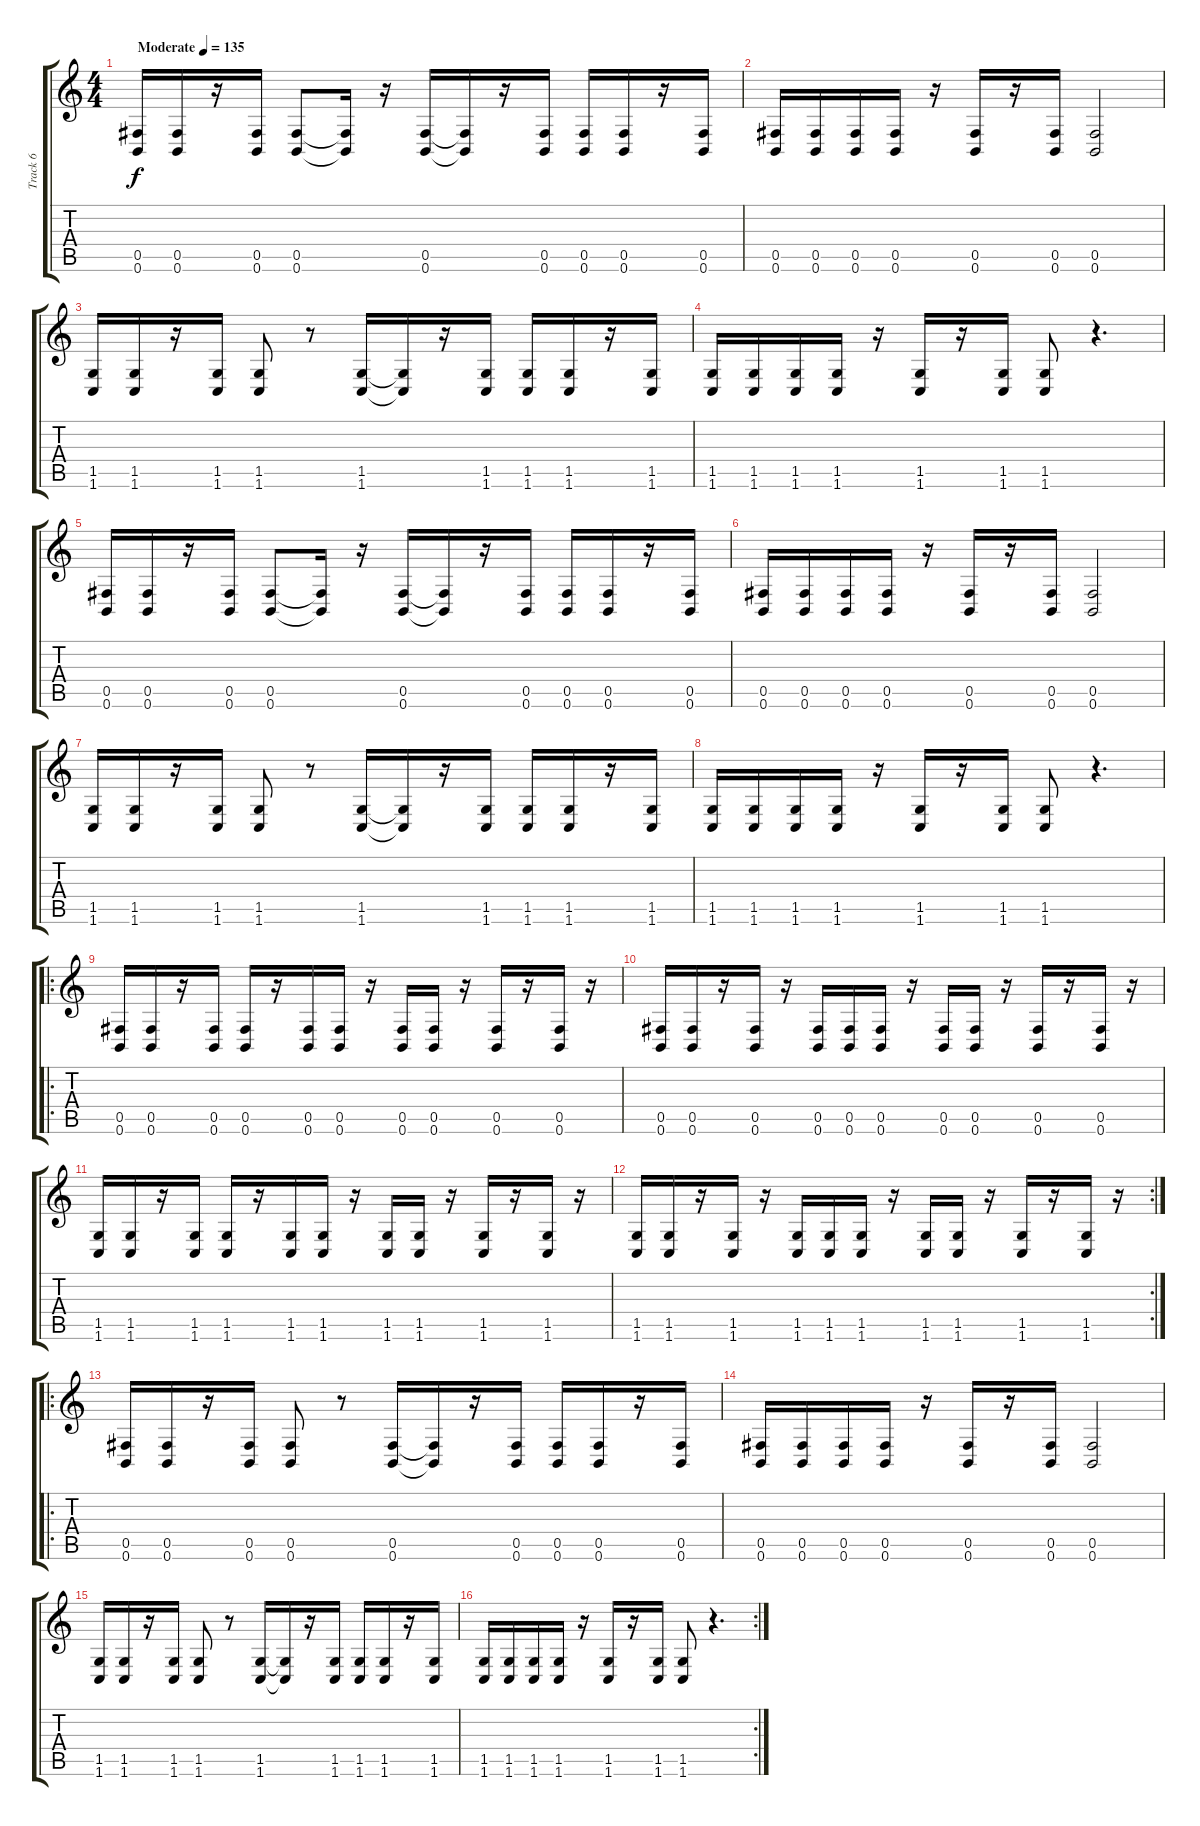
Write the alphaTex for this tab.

\track ("Track 6" "Track 6") {instrument overdrivenguitar}
\staff {score tabs}
\tuning (Db4 Ab3 E3 B2 Gb2 B1) {hide}
\ts (4 4)
\tempo (135 "Moderate")
\clef g2
\ks c
(0.5 0.6).16{dy f instrument overdrivenguitar} (0.5 0.6).16 r.16 (0.5 0.6).16 (0.5 0.6).8 (0.5{t} 0.6{t}).16 r.16 (0.5 0.6).16 (0.5{t} 0.6{t}).16 r.16 (0.5 0.6).16 (0.5 0.6).16 (0.5 0.6).16 r.16 (0.5 0.6).16 |
(0.5 0.6).16 (0.5 0.6).16 (0.5 0.6).16 (0.5 0.6).16 r.16 (0.5 0.6).16 r.16 (0.5 0.6).16 (0.5 0.6).2 |
(1.5 1.6).16 (1.5 1.6).16 r.16 (1.5 1.6).16 (1.5 1.6).8 r.8 (1.5 1.6).16 (1.5{t} 1.6{t}).16 r.16 (1.5 1.6).16 (1.5 1.6).16 (1.5 1.6).16 r.16 (1.5 1.6).16 |
(1.5 1.6).16 (1.5 1.6).16 (1.5 1.6).16 (1.5 1.6).16 r.16 (1.5 1.6).16 r.16 (1.5 1.6).16 (1.5 1.6).8 r.4{d} |
(0.5 0.6).16 (0.5 0.6).16 r.16 (0.5 0.6).16 (0.5 0.6).8 (0.5{t} 0.6{t}).16 r.16 (0.5 0.6).16 (0.5{t} 0.6{t}).16 r.16 (0.5 0.6).16 (0.5 0.6).16 (0.5 0.6).16 r.16 (0.5 0.6).16 |
(0.5 0.6).16 (0.5 0.6).16 (0.5 0.6).16 (0.5 0.6).16 r.16 (0.5 0.6).16 r.16 (0.5 0.6).16 (0.5 0.6).2 |
(1.5 1.6).16 (1.5 1.6).16 r.16 (1.5 1.6).16 (1.5 1.6).8 r.8 (1.5 1.6).16 (1.5{t} 1.6{t}).16 r.16 (1.5 1.6).16 (1.5 1.6).16 (1.5 1.6).16 r.16 (1.5 1.6).16 |
(1.5 1.6).16 (1.5 1.6).16 (1.5 1.6).16 (1.5 1.6).16 r.16 (1.5 1.6).16 r.16 (1.5 1.6).16 (1.5 1.6).8 r.4{d} |
\ro
(0.5 0.6).16 (0.5 0.6).16 r.16 (0.5 0.6).16 (0.5 0.6).16 r.16 (0.5 0.6).16 (0.5 0.6).16 r.16 (0.5 0.6).16 (0.5 0.6).16 r.16 (0.5 0.6).16 r.16 (0.5 0.6).16 r.16 |
(0.5 0.6).16 (0.5 0.6).16 r.16 (0.5 0.6).16 r.16 (0.5 0.6).16 (0.5 0.6).16 (0.5 0.6).16 r.16 (0.5 0.6).16 (0.5 0.6).16 r.16 (0.5 0.6).16 r.16 (0.5 0.6).16 r.16 |
(1.5 1.6).16 (1.5 1.6).16 r.16 (1.5 1.6).16 (1.5 1.6).16 r.16 (1.5 1.6).16 (1.5 1.6).16 r.16 (1.5 1.6).16 (1.5 1.6).16 r.16 (1.5 1.6).16 r.16 (1.5 1.6).16 r.16 |
\rc 2
(1.5 1.6).16 (1.5 1.6).16 r.16 (1.5 1.6).16 r.16 (1.5 1.6).16 (1.5 1.6).16 (1.5 1.6).16 r.16 (1.5 1.6).16 (1.5 1.6).16 r.16 (1.5 1.6).16 r.16 (1.5 1.6).16 r.16 |
\ro
(0.5 0.6).16 (0.5 0.6).16 r.16 (0.5 0.6).16 (0.5 0.6).8 r.8 (0.5 0.6).16 (0.5{t} 0.6{t}).16 r.16 (0.5 0.6).16 (0.5 0.6).16 (0.5 0.6).16 r.16 (0.5 0.6).16 |
(0.5 0.6).16 (0.5 0.6).16 (0.5 0.6).16 (0.5 0.6).16 r.16 (0.5 0.6).16 r.16 (0.5 0.6).16 (0.5 0.6).2 |
(1.5 1.6).16 (1.5 1.6).16 r.16 (1.5 1.6).16 (1.5 1.6).8 r.8 (1.5 1.6).16 (1.5{t} 1.6{t}).16 r.16 (1.5 1.6).16 (1.5 1.6).16 (1.5 1.6).16 r.16 (1.5 1.6).16 |
\rc 2
(1.5 1.6).16 (1.5 1.6).16 (1.5 1.6).16 (1.5 1.6).16 r.16 (1.5 1.6).16 r.16 (1.5 1.6).16 (1.5 1.6).8 r.4{d}
